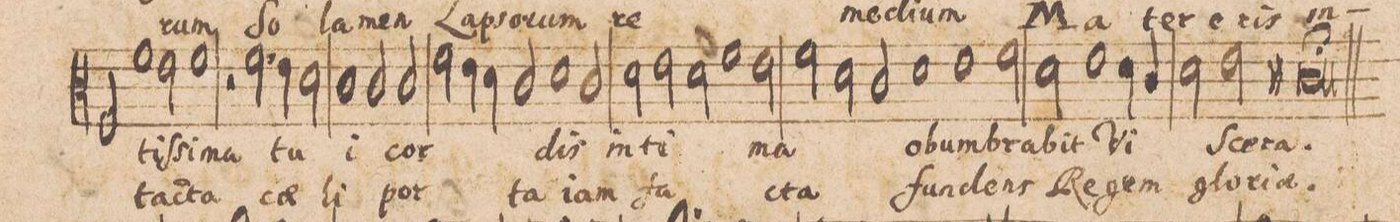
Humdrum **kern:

**kern	**text	**text
*I"CANTVS.	*	*
*clefC3	*	*
*k[]	*	*
*met(C|)	*	*
*M2/1	*	*
2F/	.	.
1f\	-tiſ-	-tac-
=46-	=46-	=46-
2e\	-si-	.
1f\	-ma	ta
=47-	=47-	=47-
2r	.	.
2.f\	tu-	cae-
4e\	.	.
2d\	.	.
=48-	=48-	=48-
1c\	.	.
2c/	-i	-li
2c/	cor-	por-
=49-	=49-	=49-
2f\	.	.
4e\	.	.
4d\	.	.
2c/	.	-ta
1d\	-dis	i-
=50-	=50-	=50-
2c/	in-	-am
2d\	-ti-	fa-
2e\	.	.
=51-	=51-	=51-
2d\	.	.
1f\	.	.
2e\	-ma	-cta
=52-	=52-	=52-
2f\	.	.
2d\	.	.
2c/	.	.
1d\	o-	fun-
=53-	=53-	=53-
1e\	-bum-	.
2f\	-bra-	-dens
=54-	=54-	=54-
2d\	-bit	Re-
1e\	Vis-	-gem-
4d\	.	.
4c/	.	.
=55-	=55-	=55-
2d\	.	-glo-
2e\	-ſce-	-ri-
[1c#l\;	-ra.	-a.
=56-	=56-	=56-
0c#]	.	.
=57||	=57||	=57||
*M2/1	*	*
*met(C|)	*	*
*-	*-	*-
